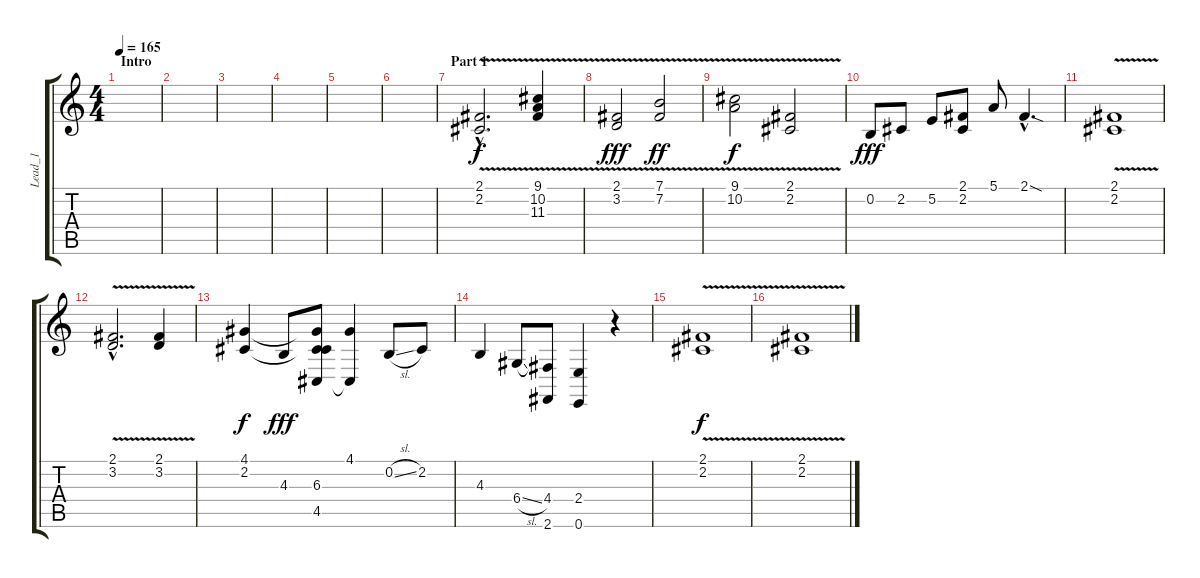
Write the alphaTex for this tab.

\track ("Lead_1" "Lead_1") {instrument drawbarorgan}
\staff {score tabs}
\tuning (E4 B3 G3 D3 A2 E2) {hide}
\ts (4 4)
\section ("" "Intro")
\tempo 165
\clef g2
\ks c
|
|
|
|
|
|
\section ("" "Part 1")
(2.1{v hac} 2.2{v hac}).2{d volume 11} (9.1{v} 10.2{v} 11.3{v}).4{dy f} |
(2.1{v} 3.2{v}).2{dy fff} (7.1{v} 7.2{v}).2{dy ff} |
(9.1{v} 10.2{v}).2{dy f} (2.1{v} 2.2{v}).2 |
0.2.8{dy fff instrument electricguitarmuted} 2.2.8 5.2.8 (2.1 2.2).8 5.1.8 2.1{sod hac}.4{d} |
(2.1{v} 2.2{v}).1{volume 11 instrument drawbarorgan} |
(2.1{v hac} 3.2{v hac}).2{d} (2.1{v} 3.2{v}).4 |
(4.1 2.2).4{dy f} 4.3.8{dy fff volume 16 instrument electricguitarmuted} (4.1{t} 2.2{t} 6.3 4.5).8 (4.1 4.5{t}).4 0.2{sl}.8 2.2.8 |
4.3.4 6.4{sl}.8 (4.4 2.6).8 (2.4 0.6).4 r.4{instrument drawbarorgan} |
(2.1{v} 2.2{v}).1{dy f} |
(2.1{v} 2.2{v}).1
